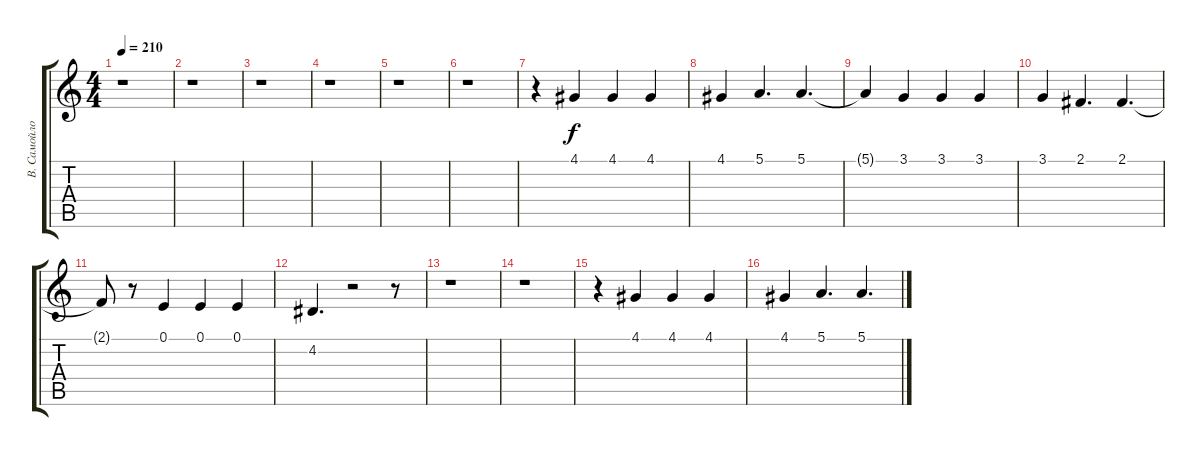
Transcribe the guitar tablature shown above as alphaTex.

\track ("В. Самойлов (вокал)" "В. Самойло") {instrument lead6voice}
\staff {score tabs}
\tuning (E4 B3 G3 D3 A2 E2) {hide}
\ts (4 4)
\tempo 210
\clef g2
\ks c
r.1{dy f} |
r.1 |
r.1 |
r.1 |
r.1 |
r.1 |
r.4 4.1.4 4.1.4 4.1.4 |
4.1.4 5.1.4{d} 5.1.4{d} |
5.1{t}.4 3.1.4 3.1.4 3.1.4 |
3.1.4 2.1.4{d} 2.1.4{d} |
2.1{t}.8 r.8 0.1.4 0.1.4 0.1.4 |
4.2.4{d} r.2 r.8 |
r.1 |
r.1 |
r.4 4.1.4 4.1.4 4.1.4 |
4.1.4 5.1.4{d} 5.1.4{d}
